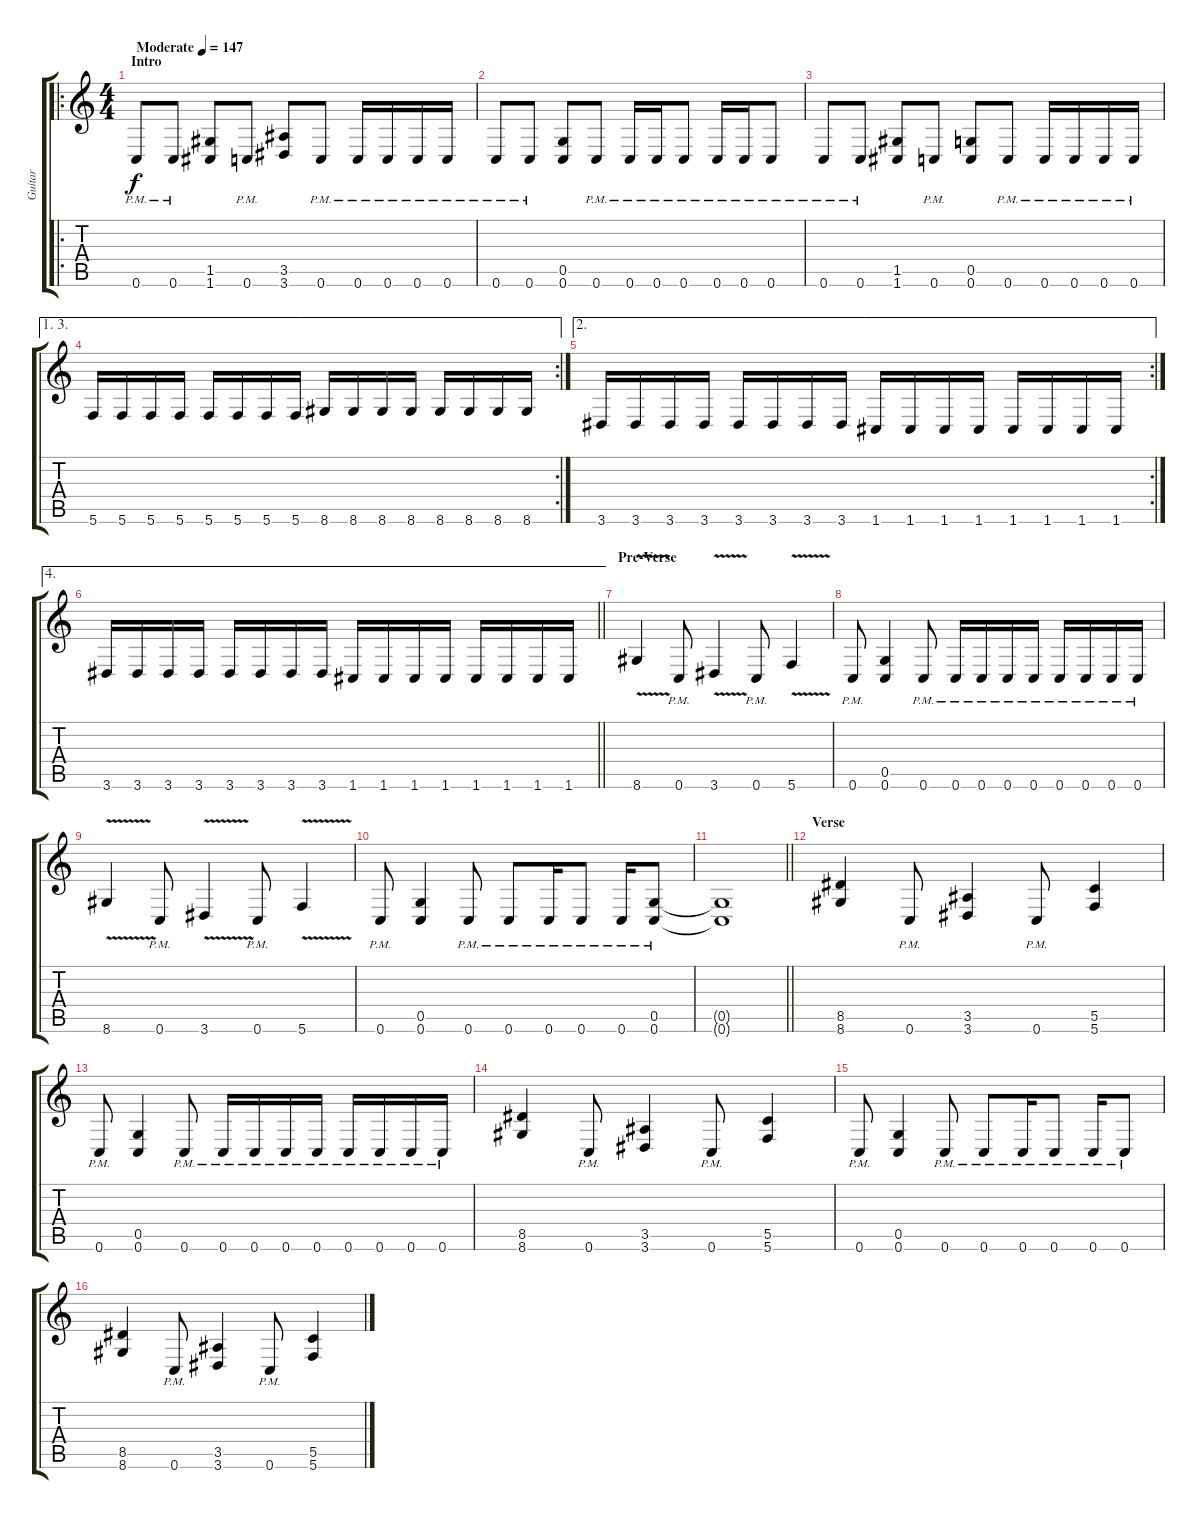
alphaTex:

\track ("Guitar" "Guitar") {instrument overdrivenguitar}
\staff {score tabs}
\tuning (D4 A3 F3 C3 G2 C2) {hide}
\ro
\ts (4 4)
\section ("" "Intro")
\tempo (147 "Moderate")
\clef g2
\ks c
0.6{pm}.8{dy f instrument overdrivenguitar} 0.6{pm}.8 (1.5 1.6).8 0.6{pm}.8 (3.5 3.6).8 0.6{pm}.8 0.6{pm}.16 0.6{pm}.16 0.6{pm}.16 0.6{pm}.16 |
0.6{pm}.8 0.6{pm}.8 (0.5 0.6).8 0.6{pm}.8 0.6{pm}.16 0.6{pm}.16 0.6{pm}.8 0.6{pm}.16 0.6{pm}.16 0.6{pm}.8 |
0.6{pm}.8 0.6{pm}.8 (1.5 1.6).8 0.6{pm}.8 (0.5 0.6).8 0.6{pm}.8 0.6{pm}.16 0.6{pm}.16 0.6{pm}.16 0.6{pm}.16 |
\ae (1 3)
\rc 2
5.6.16 5.6.16 5.6.16 5.6.16 5.6.16 5.6.16 5.6.16 5.6.16 8.6.16 8.6.16 8.6.16 8.6.16 8.6.16 8.6.16 8.6.16 8.6.16 |
\ae 2
\rc 2
3.6.16 3.6.16 3.6.16 3.6.16 3.6.16 3.6.16 3.6.16 3.6.16 1.6.16 1.6.16 1.6.16 1.6.16 1.6.16 1.6.16 1.6.16 1.6.16 |
\ae 4
\barLineRight lightlight
3.6.16 3.6.16 3.6.16 3.6.16 3.6.16 3.6.16 3.6.16 3.6.16 1.6.16 1.6.16 1.6.16 1.6.16 1.6.16 1.6.16 1.6.16 1.6.16 |
\section ("" "Pre-Verse")
8.6{v}.4 0.6{pm}.8 3.6{v}.4 0.6{pm}.8 5.6{v}.4 |
0.6{pm}.8 (0.5 0.6).4 0.6{pm}.8 0.6{pm}.16 0.6{pm}.16 0.6{pm}.16 0.6{pm}.16 0.6{pm}.16 0.6{pm}.16 0.6{pm}.16 0.6{pm}.16 |
8.6{v}.4 0.6{pm}.8 3.6{v}.4 0.6{pm}.8 5.6{v}.4 |
0.6{pm}.8 (0.5 0.6).4 0.6{pm}.8 0.6{pm}.8 0.6{pm}.16 0.6{pm}.8 0.6{pm}.16 (0.5{pm} 0.6{pm}).8 |
\barLineRight lightlight
(0.5{t} 0.6{t}).1 |
\section ("" "Verse")
(8.5 8.6).4 0.6{pm}.8 (3.5 3.6).4 0.6{pm}.8 (5.5 5.6).4 |
0.6{pm}.8 (0.5 0.6).4 0.6{pm}.8 0.6{pm}.16 0.6{pm}.16 0.6{pm}.16 0.6{pm}.16 0.6{pm}.16 0.6{pm}.16 0.6{pm}.16 0.6{pm}.16 |
(8.5 8.6).4 0.6{pm}.8 (3.5 3.6).4 0.6{pm}.8 (5.5 5.6).4 |
0.6{pm}.8 (0.5 0.6).4 0.6{pm}.8 0.6{pm}.8 0.6{pm}.16 0.6{pm}.8 0.6{pm}.16 0.6{pm}.8 |
(8.5 8.6).4 0.6{pm}.8 (3.5 3.6).4 0.6{pm}.8 (5.5 5.6).4
